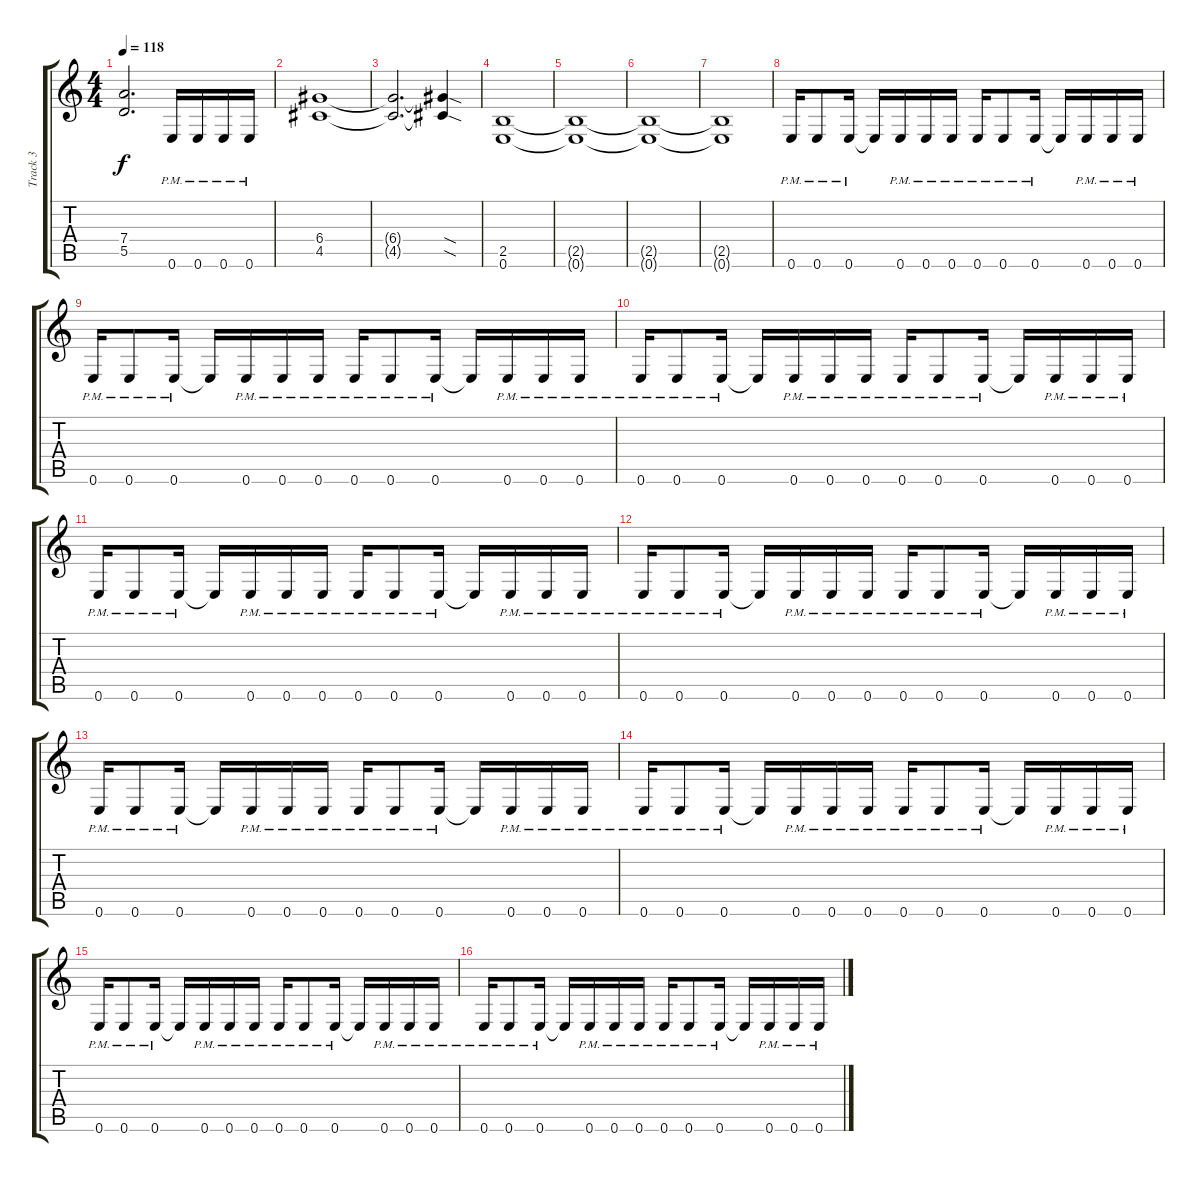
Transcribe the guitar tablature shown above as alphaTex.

\track ("Track 3" "Track 3") {instrument overdrivenguitar}
\staff {score tabs}
\tuning (E4 B3 G3 D3 A2 E2) {hide}
\ts (4 4)
\tempo 118
\clef g2
\ks c
(7.4{t} 5.5{t}).2{d dy f} 0.6{pm}.16 0.6{pm}.16 0.6{pm}.16 0.6{pm}.16 |
(6.4 4.5).1 |
(6.4{t} 4.5{t}).2{d} (6.4{sod t} 4.5{sod t}).4 |
(2.5 0.6).1 |
(2.5{t} 0.6{t}).1 |
(2.5{t} 0.6{t}).1 |
(2.5{t} 0.6{t}).1 |
0.6{pm}.16 0.6{pm}.8 0.6{pm}.16 0.6{t}.16 0.6{pm}.16 0.6{pm}.16 0.6{pm}.16 0.6{pm}.16 0.6{pm}.8 0.6{pm}.16 0.6{t}.16 0.6{pm}.16 0.6{pm}.16 0.6{pm}.16 |
0.6{pm}.16 0.6{pm}.8 0.6{pm}.16 0.6{t}.16 0.6{pm}.16 0.6{pm}.16 0.6{pm}.16 0.6{pm}.16 0.6{pm}.8 0.6{pm}.16 0.6{t}.16 0.6{pm}.16 0.6{pm}.16 0.6{pm}.16 |
0.6{pm}.16 0.6{pm}.8 0.6{pm}.16 0.6{t}.16 0.6{pm}.16 0.6{pm}.16 0.6{pm}.16 0.6{pm}.16 0.6{pm}.8 0.6{pm}.16 0.6{t}.16 0.6{pm}.16 0.6{pm}.16 0.6{pm}.16 |
0.6{pm}.16 0.6{pm}.8 0.6{pm}.16 0.6{t}.16 0.6{pm}.16 0.6{pm}.16 0.6{pm}.16 0.6{pm}.16 0.6{pm}.8 0.6{pm}.16 0.6{t}.16 0.6{pm}.16 0.6{pm}.16 0.6{pm}.16 |
0.6{pm}.16 0.6{pm}.8 0.6{pm}.16 0.6{t}.16 0.6{pm}.16 0.6{pm}.16 0.6{pm}.16 0.6{pm}.16 0.6{pm}.8 0.6{pm}.16 0.6{t}.16 0.6{pm}.16 0.6{pm}.16 0.6{pm}.16 |
0.6{pm}.16 0.6{pm}.8 0.6{pm}.16 0.6{t}.16 0.6{pm}.16 0.6{pm}.16 0.6{pm}.16 0.6{pm}.16 0.6{pm}.8 0.6{pm}.16 0.6{t}.16 0.6{pm}.16 0.6{pm}.16 0.6{pm}.16 |
0.6{pm}.16 0.6{pm}.8 0.6{pm}.16 0.6{t}.16 0.6{pm}.16 0.6{pm}.16 0.6{pm}.16 0.6{pm}.16 0.6{pm}.8 0.6{pm}.16 0.6{t}.16 0.6{pm}.16 0.6{pm}.16 0.6{pm}.16 |
0.6{pm}.16 0.6{pm}.8 0.6{pm}.16 0.6{t}.16 0.6{pm}.16 0.6{pm}.16 0.6{pm}.16 0.6{pm}.16 0.6{pm}.8 0.6{pm}.16 0.6{t}.16 0.6{pm}.16 0.6{pm}.16 0.6{pm}.16 |
0.6{pm}.16 0.6{pm}.8 0.6{pm}.16 0.6{t}.16 0.6{pm}.16 0.6{pm}.16 0.6{pm}.16 0.6{pm}.16 0.6{pm}.8 0.6{pm}.16 0.6{t}.16 0.6{pm}.16 0.6{pm}.16 0.6{pm}.16
